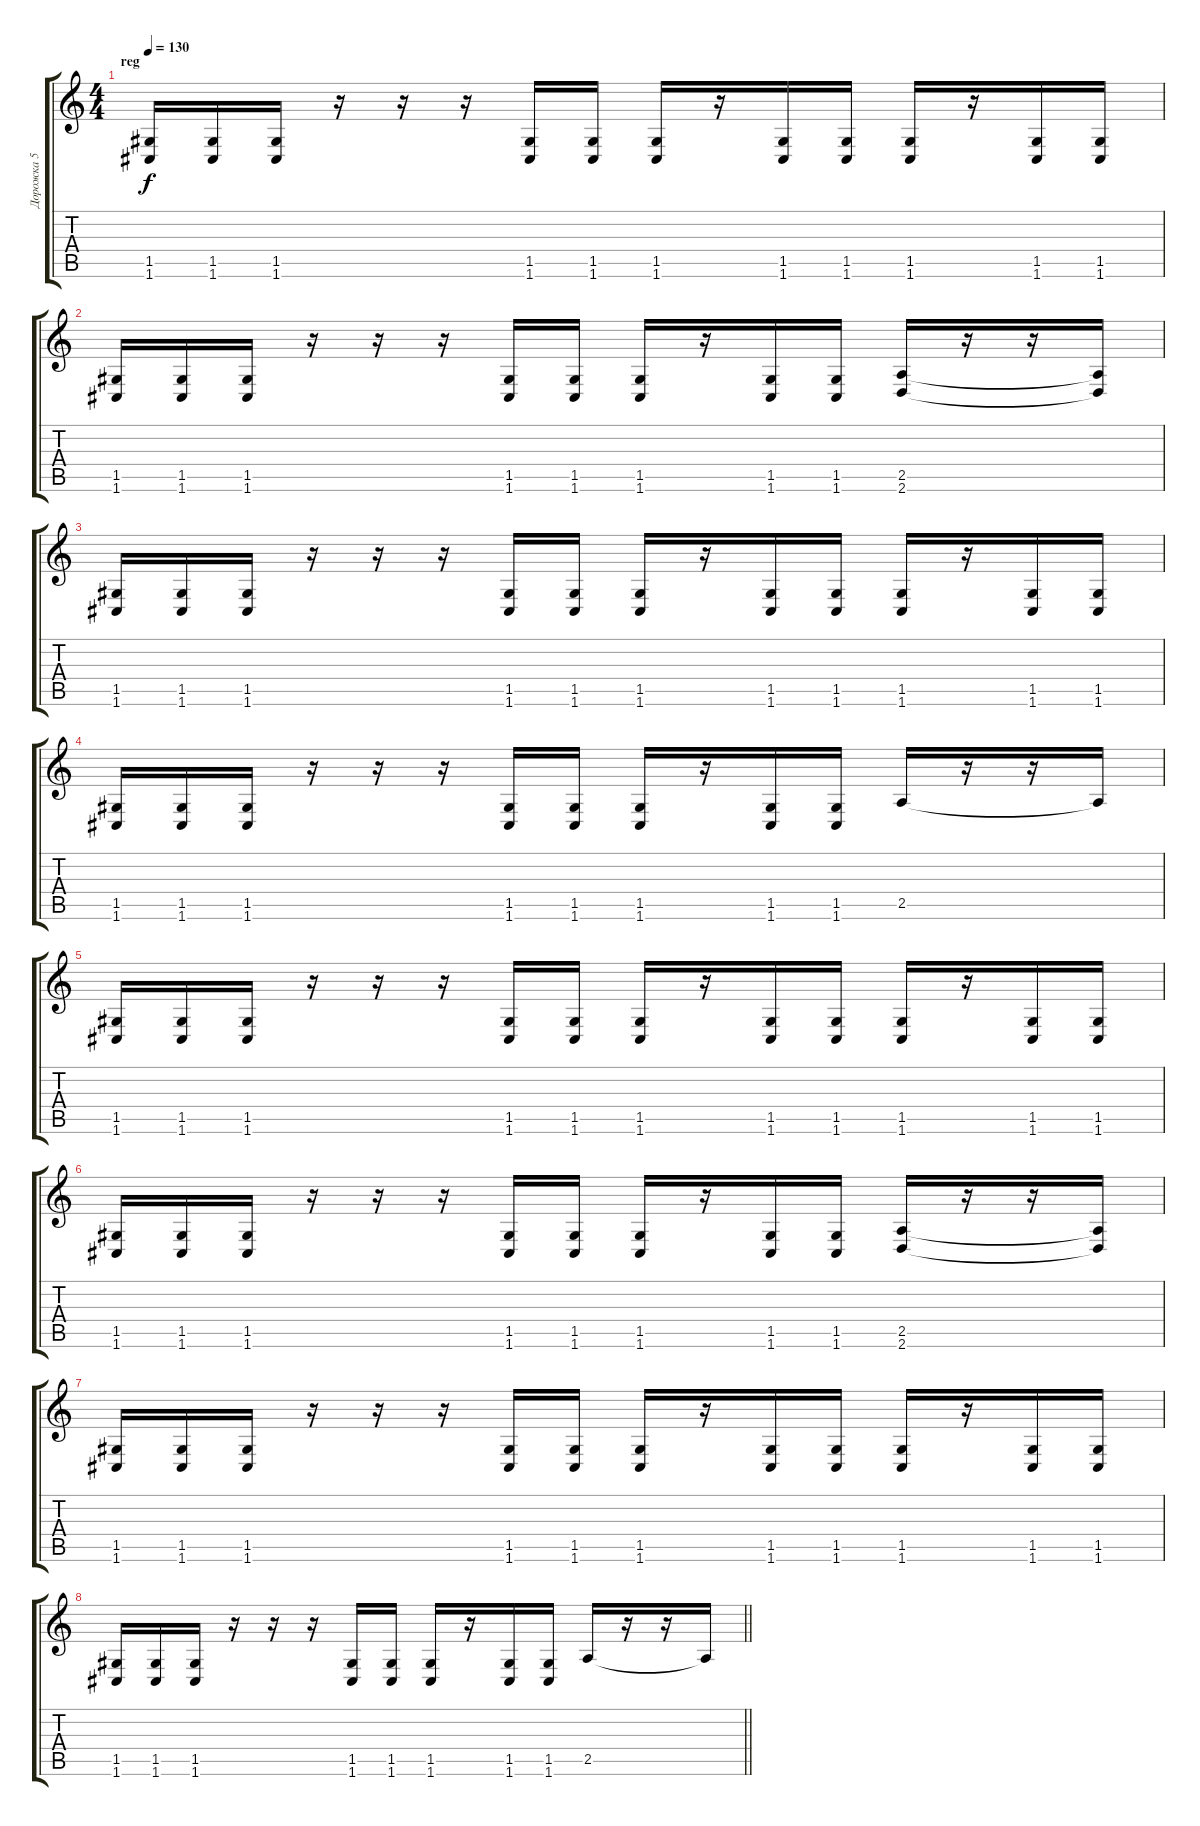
\track ("Дорожка 5" "Дорожка 5") {instrument distortionguitar}
\staff {score tabs}
\tuning (D4 A3 F3 C3 G2 C2) {hide}
\ts (4 4)
\section ("" "reg")
\tempo 130
\clef g2
\ks c
(1.5 1.6).16{dy f} (1.5 1.6).16 (1.5 1.6).16 r.16 r.16 r.16 (1.5 1.6).16 (1.5 1.6).16 (1.5 1.6).16 r.16 (1.5 1.6).16 (1.5 1.6).16 (1.5 1.6).16 r.16 (1.5 1.6).16 (1.5 1.6).16 |
(1.5 1.6).16 (1.5 1.6).16 (1.5 1.6).16 r.16 r.16 r.16 (1.5 1.6).16 (1.5 1.6).16 (1.5 1.6).16 r.16 (1.5 1.6).16 (1.5 1.6).16 (2.5 2.6).16 r.16 r.16 (2.5{t} 2.6{t}).16 |
(1.5 1.6).16 (1.5 1.6).16 (1.5 1.6).16 r.16 r.16 r.16 (1.5 1.6).16 (1.5 1.6).16 (1.5 1.6).16 r.16 (1.5 1.6).16 (1.5 1.6).16 (1.5 1.6).16 r.16 (1.5 1.6).16 (1.5 1.6).16 |
(1.5 1.6).16 (1.5 1.6).16 (1.5 1.6).16 r.16 r.16 r.16 (1.5 1.6).16 (1.5 1.6).16 (1.5 1.6).16 r.16 (1.5 1.6).16 (1.5 1.6).16 2.5.16 r.16 r.16 2.5{t}.16 |
(1.5 1.6).16 (1.5 1.6).16 (1.5 1.6).16 r.16 r.16 r.16 (1.5 1.6).16 (1.5 1.6).16 (1.5 1.6).16 r.16 (1.5 1.6).16 (1.5 1.6).16 (1.5 1.6).16 r.16 (1.5 1.6).16 (1.5 1.6).16 |
(1.5 1.6).16 (1.5 1.6).16 (1.5 1.6).16 r.16 r.16 r.16 (1.5 1.6).16 (1.5 1.6).16 (1.5 1.6).16 r.16 (1.5 1.6).16 (1.5 1.6).16 (2.5 2.6).16 r.16 r.16 (2.5{t} 2.6{t}).16 |
(1.5 1.6).16 (1.5 1.6).16 (1.5 1.6).16 r.16 r.16 r.16 (1.5 1.6).16 (1.5 1.6).16 (1.5 1.6).16 r.16 (1.5 1.6).16 (1.5 1.6).16 (1.5 1.6).16 r.16 (1.5 1.6).16 (1.5 1.6).16 |
\barLineRight lightlight
(1.5 1.6).16 (1.5 1.6).16 (1.5 1.6).16 r.16 r.16 r.16 (1.5 1.6).16 (1.5 1.6).16 (1.5 1.6).16 r.16 (1.5 1.6).16 (1.5 1.6).16 2.5.16 r.16 r.16 2.5{t}.16
